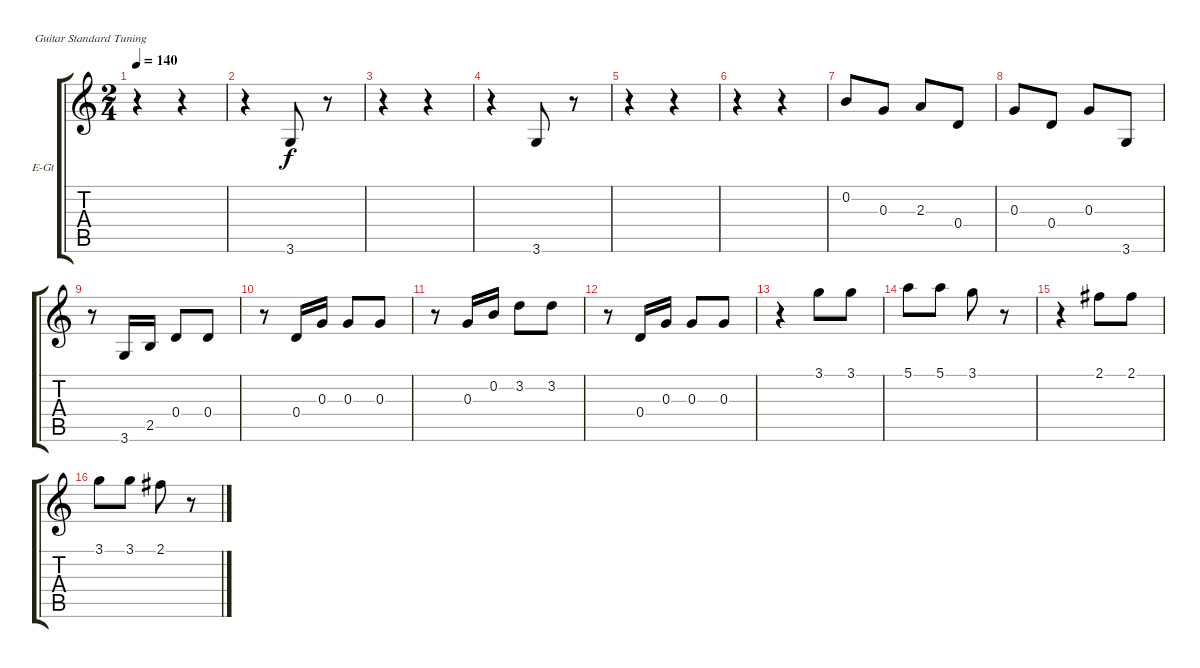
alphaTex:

\bracketExtendMode groupsimilarinstruments
\firstSystemTrackNameOrientation horizontal
\otherSystemsTrackNameOrientation horizontal
\track ("Guitar 4/5" "E-Gt") {instrument distortionguitar}
\staff {score tabs}
\tuning (E4 B3 G3 D3 A2 E2)
\ts (2 4)
\tempo 140
\clef g2
\scale
0.333333
\ks c
r.4{dy f} r.4 |
\scale
0.333333 r.4 3.6.8 r.8 |
\scale
0.333333 r.4 r.4 |
\scale
0.333333 r.4 3.6.8 r.8 |
\scale
0.333333 r.4 r.4 |
\scale
0.333333 r.4 r.4 |
\scale
0.333333 0.2.8 0.3.8 2.3.8 0.4.8 |
\scale
0.333333 0.3.8 0.4.8 0.3.8 3.6.8 |
\scale
0.333333 r.8 3.6.16 2.5.16 0.4.8 0.4.8 |
\scale
0.333333 r.8 0.4.16 0.3.16 0.3.8 0.3.8 |
\scale
0.333333 r.8 0.3.16 0.2.16 3.2.8 3.2.8 |
\scale
0.333333 r.8 0.4.16 0.3.16 0.3.8 0.3.8 |
\scale
0.333333 r.4 3.1.8 3.1.8 |
\scale
0.333333 5.1.8 5.1.8 3.1.8 r.8 |
\scale
0.333333 r.4 2.1.8 2.1.8 |
\scale
0.333333 3.1.8 3.1.8 2.1.8 r.8
